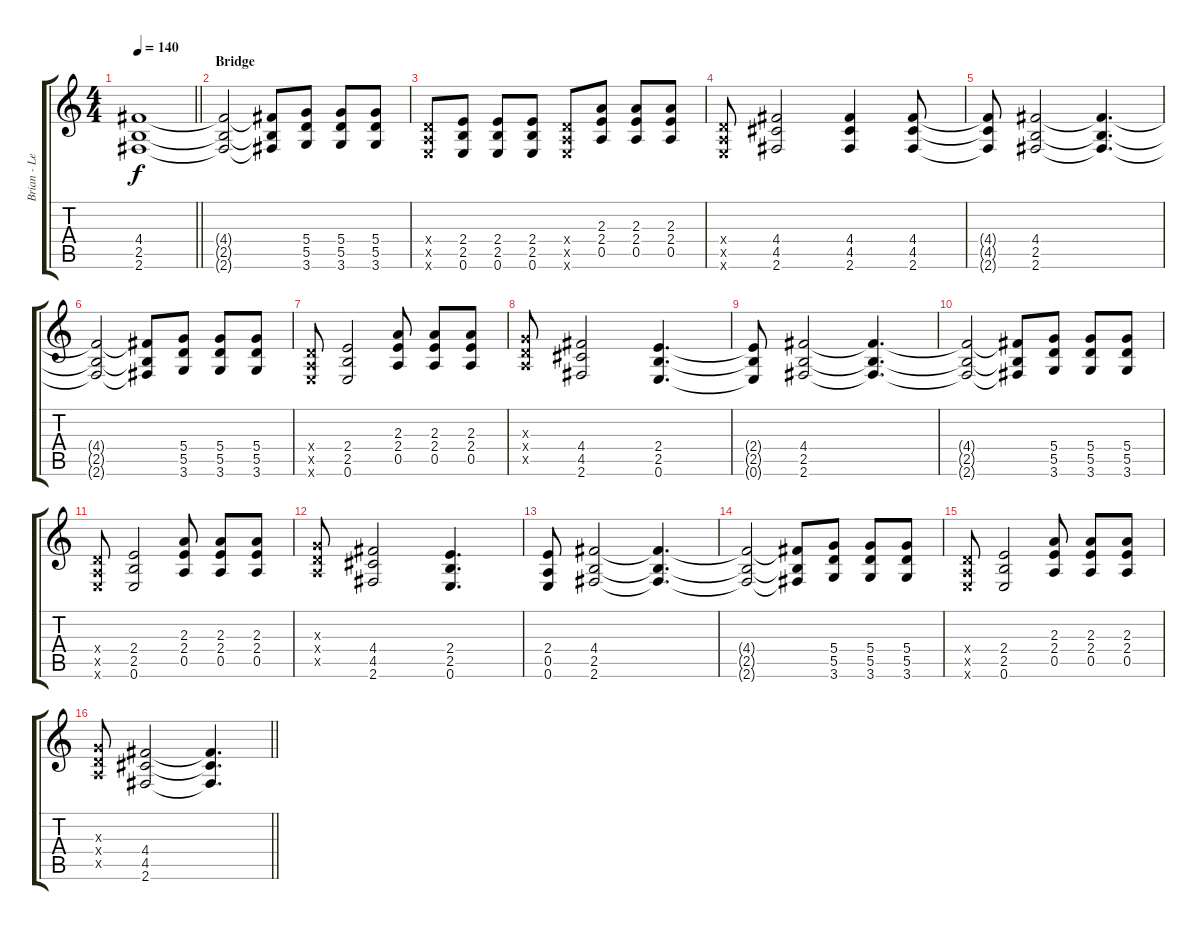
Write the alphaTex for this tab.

\track ("Brian - Lead" "Brian - Le") {instrument electricguitarjazz}
\staff {score tabs}
\tuning (E4 B3 G3 D3 A2 E2) {hide}
\ts (4 4)
\tempo 140
\clef g2
\barLineRight lightlight
\ks c
(4.4 2.5 2.6).1{dy f} |
\section ("" "Bridge")
(4.4{t} 2.5{t} 2.6{t}).2 (4.4{t} 2.5{t} 2.6{t}).8 (5.4 5.5 3.6).8 (5.4 5.5 3.6).8 (5.4 5.5 3.6).8 |
(0.4{x} 0.5{x} 0.6{x}).8 (2.4 2.5 0.6).8 (2.4 2.5 0.6).8 (2.4 2.5 0.6).8 (0.4{x} 0.5{x} 0.6{x}).8 (2.3 2.4 0.5).8 (2.3 2.4 0.5).8 (2.3 2.4 0.5).8 |
(0.4{x} 0.5{x} 0.6{x}).8 (4.4 4.5 2.6).2 (4.4 4.5 2.6).4 (4.4 4.5 2.6).8 |
(4.4{t} 4.5{t} 2.6{t}).8 (4.4 2.5 2.6).2 (4.4{t} 2.5{t} 2.6{t}).4{d} |
(4.4{t} 2.5{t} 2.6{t}).2 (4.4{t} 2.5{t} 2.6{t}).8 (5.4 5.5 3.6).8 (5.4 5.5 3.6).8 (5.4 5.5 3.6).8 |
(0.4{x} 0.5{x} 0.6{x}).8 (2.4 2.5 0.6).2 (2.3 2.4 0.5).8 (2.3 2.4 0.5).8 (2.3 2.4 0.5).8 |
(0.3{x} 0.4{x} 0.5{x}).8 (4.4 4.5 2.6).2 (2.4 2.5 0.6).4{d} |
(2.4{t} 2.5{t} 0.6{t}).8 (4.4 2.5 2.6).2 (4.4{t} 2.5{t} 2.6{t}).4{d} |
(4.4{t} 2.5{t} 2.6{t}).2 (4.4{t} 2.5{t} 2.6{t}).8 (5.4 5.5 3.6).8 (5.4 5.5 3.6).8 (5.4 5.5 3.6).8 |
(0.4{x} 0.5{x} 0.6{x}).8 (2.4 2.5 0.6).2 (2.3 2.4 0.5).8 (2.3 2.4 0.5).8 (2.3 2.4 0.5).8 |
(0.3{x} 0.4{x} 0.5{x}).8 (4.4 4.5 2.6).2 (2.4 2.5 0.6).4{d} |
(2.4 0.5 0.6).8 (4.4 2.5 2.6).2 (4.4{t} 2.5{t} 2.6{t}).4{d} |
(4.4{t} 2.5{t} 2.6{t}).2 (4.4{t} 2.5{t} 2.6{t}).8 (5.4 5.5 3.6).8 (5.4 5.5 3.6).8 (5.4 5.5 3.6).8 |
(0.4{x} 0.5{x} 0.6{x}).8 (2.4 2.5 0.6).2 (2.3 2.4 0.5).8 (2.3 2.4 0.5).8 (2.3 2.4 0.5).8 |
\barLineRight lightlight
(0.3{x} 0.4{x} 0.5{x}).8 (4.4 4.5 2.6).2 (4.4{t} 4.5{t} 2.6{t}).4{d}
